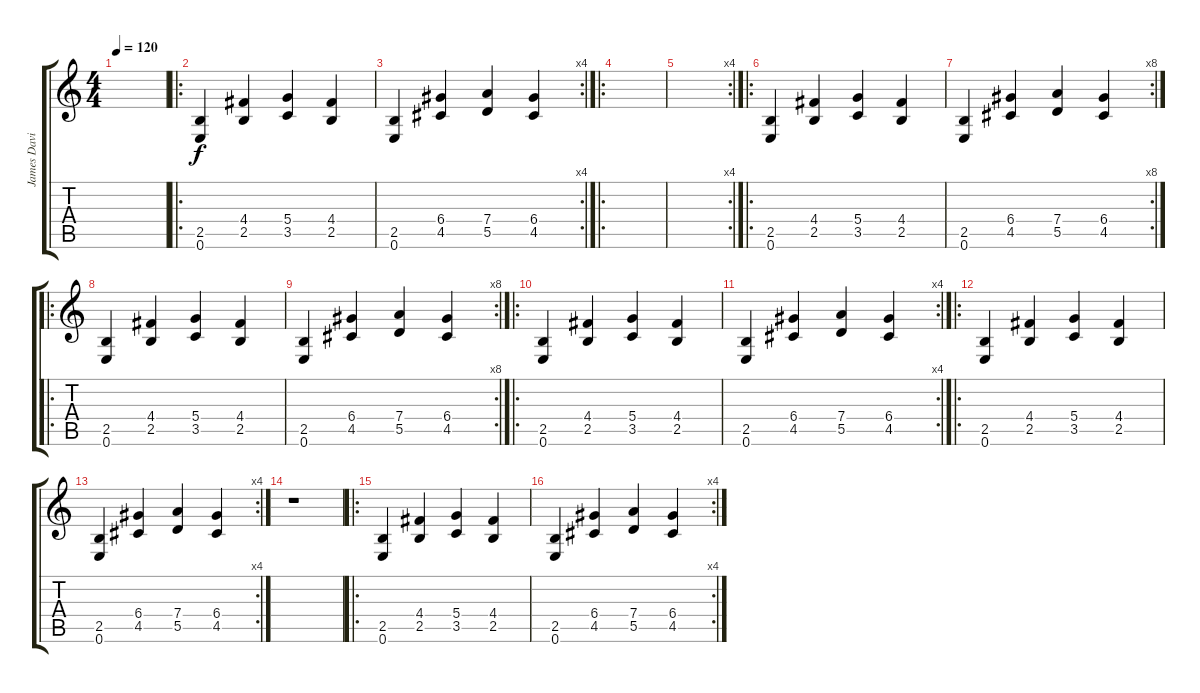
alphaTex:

\track ("James David Velez" "James Davi") {instrument distortionguitar}
\staff {score tabs}
\tuning (E4 B3 G3 D3 A2 E2) {hide}
\ts (4 4)
\tempo 120
\clef g2
\ks c
|
\ro
(2.5 0.6).4 (4.4 2.5).4 (5.4 3.5).4 (4.4 2.5).4 |
\rc 4
(2.5 0.6).4 (6.4 4.5).4 (7.4 5.5).4 (6.4 4.5).4 |
\ro
|
\rc 4
|
\ro
(2.5 0.6).4 (4.4 2.5).4 (5.4 3.5).4 (4.4 2.5).4 |
\rc 8
(2.5 0.6).4 (6.4 4.5).4 (7.4 5.5).4 (6.4 4.5).4 |
\ro
(2.5 0.6).4 (4.4 2.5).4 (5.4 3.5).4 (4.4 2.5).4 |
\rc 8
(2.5 0.6).4 (6.4 4.5).4 (7.4 5.5).4 (6.4 4.5).4 |
\ro
(2.5 0.6).4 (4.4 2.5).4 (5.4 3.5).4 (4.4 2.5).4 |
\rc 4
(2.5 0.6).4 (6.4 4.5).4 (7.4 5.5).4 (6.4 4.5).4 |
\ro
(2.5 0.6).4 (4.4 2.5).4 (5.4 3.5).4 (4.4 2.5).4 |
\rc 4
(2.5 0.6).4 (6.4 4.5).4 (7.4 5.5).4 (6.4 4.5).4 |
r.1 |
\ro
(2.5 0.6).4 (4.4 2.5).4 (5.4 3.5).4 (4.4 2.5).4 |
\rc 4
(2.5 0.6).4 (6.4 4.5).4 (7.4 5.5).4 (6.4 4.5).4
